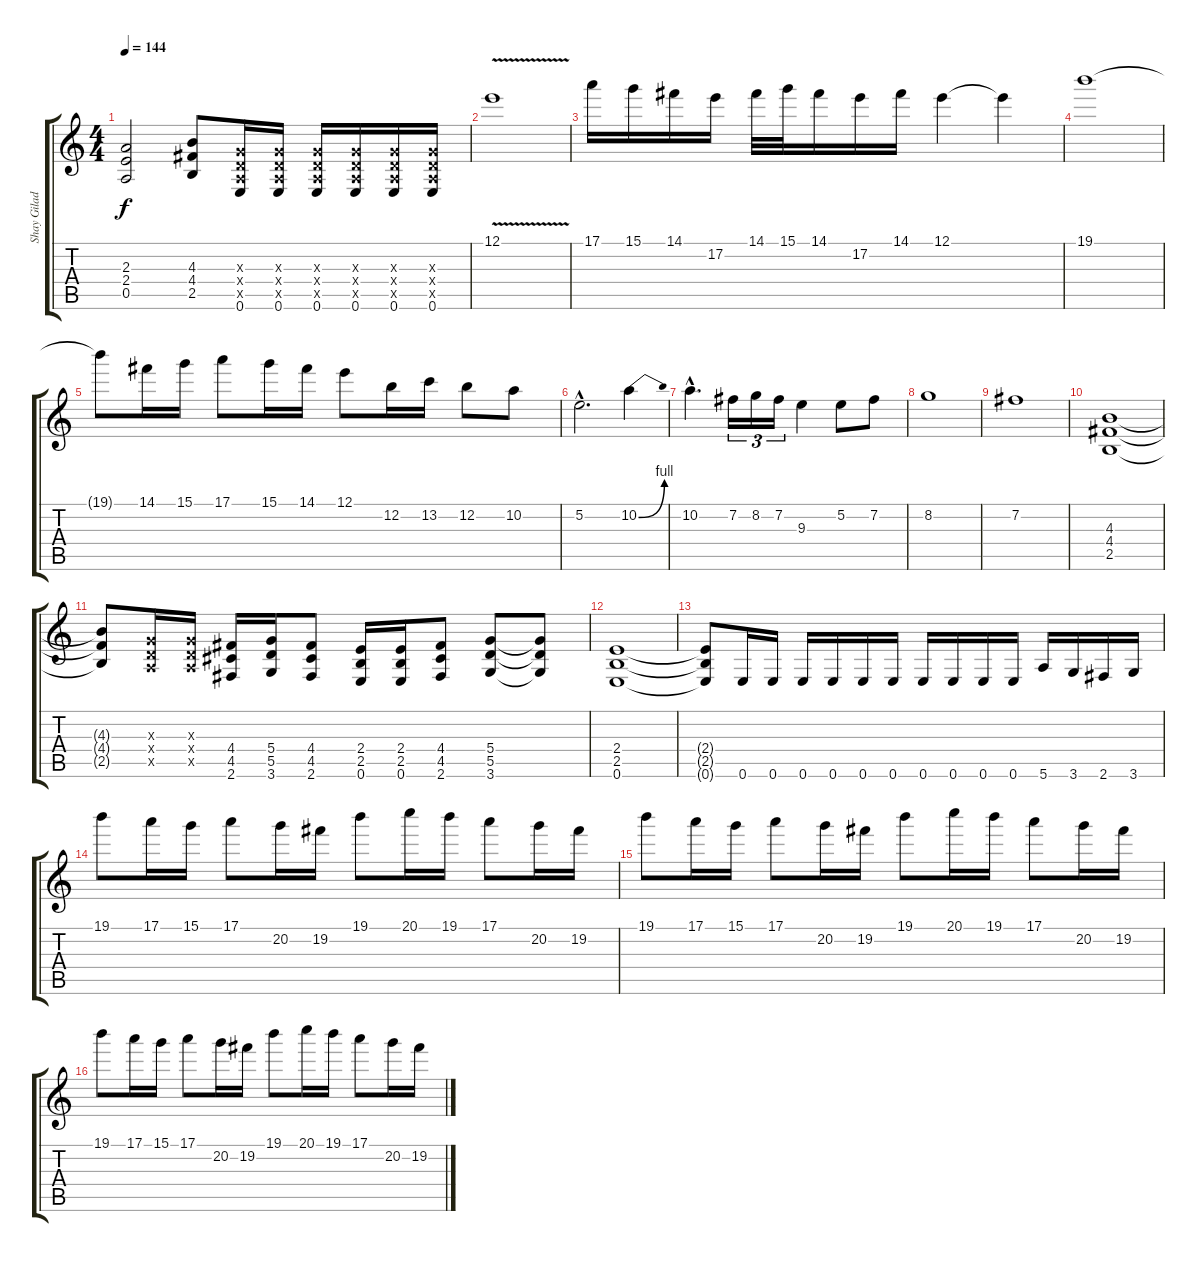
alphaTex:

\track ("Shay Giladi" "Shay Gilad") {instrument overdrivenguitar}
\staff {score tabs}
\tuning (E4 B3 G3 D3 A2 E2) {hide}
\ts (4 4)
\tempo 144
\clef g2
\ks c
(2.3 2.4 0.5).2{dy f} (4.3 4.4 2.5).8 (0.3{x} 0.4{x} 0.5{x} 0.6).16 (0.3{x} 0.4{x} 0.5{x} 0.6).16 (0.3{x} 0.4{x} 0.5{x} 0.6).16 (0.3{x} 0.4{x} 0.5{x} 0.6).16 (0.3{x} 0.4{x} 0.5{x} 0.6).16 (0.3{x} 0.4{x} 0.5{x} 0.6).16 |
12.1{v}.1 |
17.1.16 15.1.16 14.1.16 17.2.16 14.1.32 15.1.32 14.1.16 17.2.16 14.1.16 12.1.4 12.1{t}.4 |
19.1.1 |
19.1{t}.8 14.1.16 15.1.16 17.1.8 15.1.16 14.1.16 12.1.8 12.2.16 13.2.16 12.2.8 10.2.8 |
5.2{hac}.2{d} 10.2{be (bend 0 0 60 4)}.4 |
10.2{hac}.4{d} 7.2.16{tu (3 2)} 8.2.16{tu (3 2)} 7.2.16{tu (3 2)} 9.3.4 5.2.8 7.2.8 |
8.2.1 |
7.2.1 |
(4.3 4.4 2.5).1 |
(4.3{t} 4.4{t} 2.5{t}).8 (0.3{x} 0.4{x} 0.5{x}).16 (0.3{x} 0.4{x} 0.5{x}).16 (4.4 4.5 2.6).16 (5.4 5.5 3.6).16 (4.4 4.5 2.6).8 (2.4 2.5 0.6).16 (2.4 2.5 0.6).16 (4.4 4.5 2.6).8 (5.4 5.5 3.6).8 (5.4{t} 5.5{t} 3.6{t}).8 |
(2.4 2.5 0.6).1 |
(2.4{t} 2.5{t} 0.6{t}).8 0.6.16 0.6.16 0.6.16 0.6.16 0.6.16 0.6.16 0.6.16 0.6.16 0.6.16 0.6.16 5.6.16 3.6.16 2.6.16 3.6.16 |
19.1.8 17.1.16 15.1.16 17.1.8 20.2.16 19.2.16 19.1.8 20.1.16 19.1.16 17.1.8 20.2.16 19.2.16 |
19.1.8 17.1.16 15.1.16 17.1.8 20.2.16 19.2.16 19.1.8 20.1.16 19.1.16 17.1.8 20.2.16 19.2.16 |
19.1.8 17.1.16 15.1.16 17.1.8 20.2.16 19.2.16 19.1.8 20.1.16 19.1.16 17.1.8 20.2.16 19.2.16
